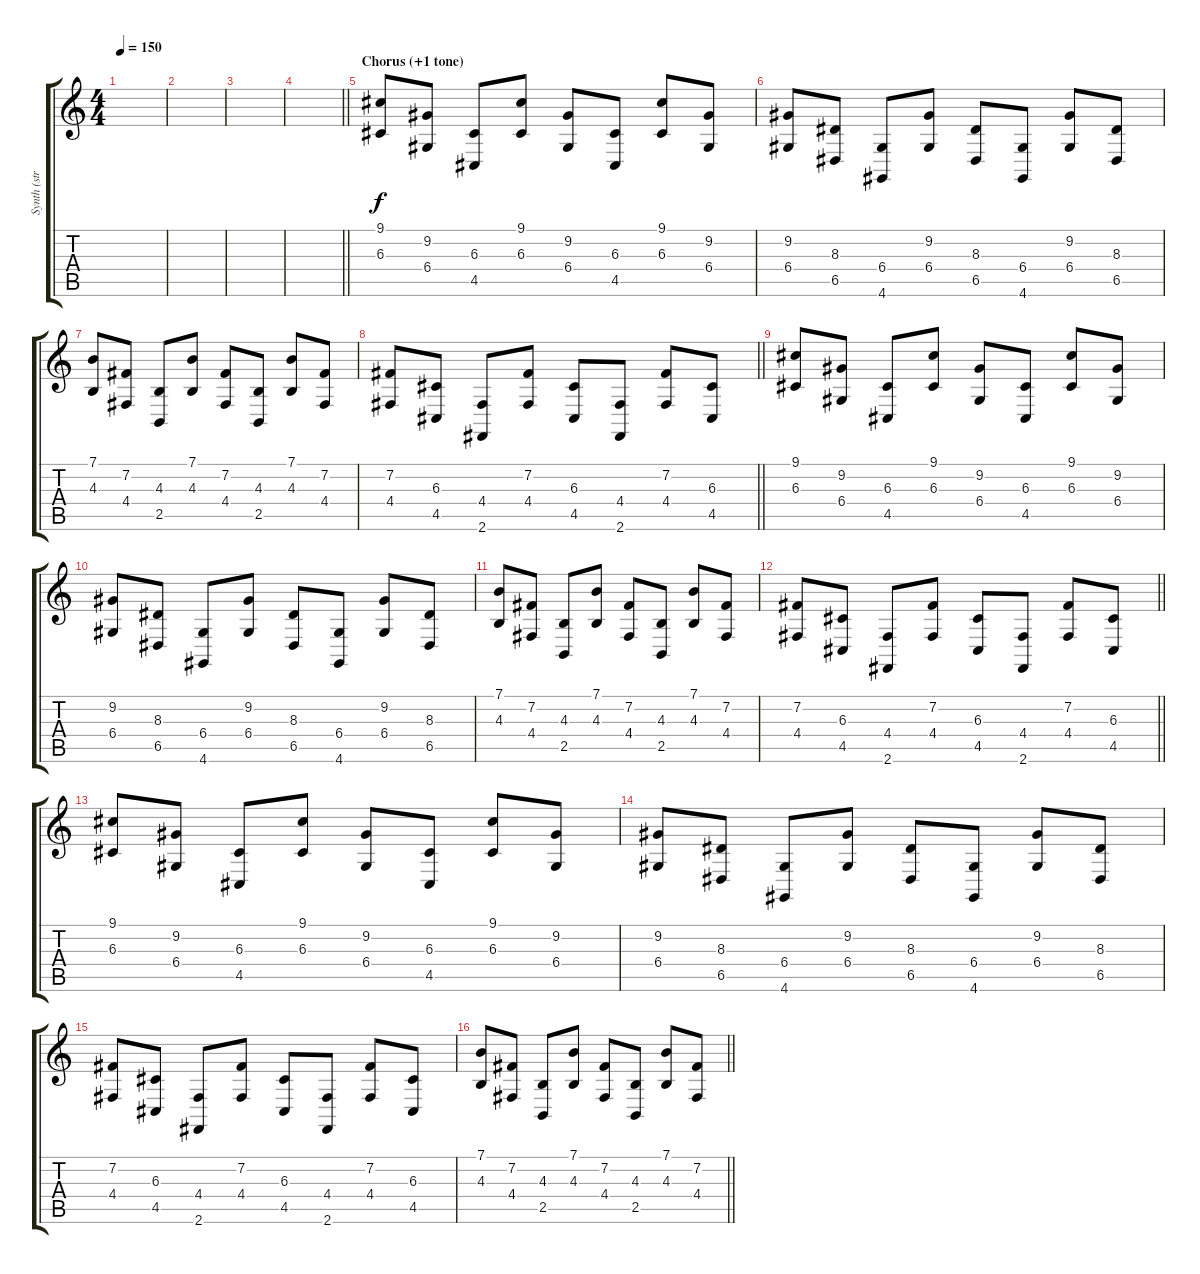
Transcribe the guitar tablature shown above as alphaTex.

\track ("Synth (strings)" "Synth (str") {instrument stringensemble1}
\staff {score tabs}
\tuning (E4 B3 G3 D3 A2 E2) {hide}
\ts (4 4)
\tempo 150
\clef g2
\ks c
|
|
|
\barLineRight lightlight
|
\section ("" "Chorus (+1 tone)")
(9.1 6.3).8 (9.2 6.4).8 (6.3 4.5).8 (9.1 6.3).8 (9.2 6.4).8 (6.3 4.5).8 (9.1 6.3).8 (9.2 6.4).8 |
(9.2 6.4).8 (8.3 6.5).8 (6.4 4.6).8 (9.2 6.4).8 (8.3 6.5).8 (6.4 4.6).8 (9.2 6.4).8 (8.3 6.5).8 |
(7.1 4.3).8 (7.2 4.4).8 (4.3 2.5).8 (7.1 4.3).8 (7.2 4.4).8 (4.3 2.5).8 (7.1 4.3).8 (7.2 4.4).8 |
\barLineRight lightlight
(7.2 4.4).8 (6.3 4.5).8 (4.4 2.6).8 (7.2 4.4).8 (6.3 4.5).8 (4.4 2.6).8 (7.2 4.4).8 (6.3 4.5).8 |
(9.1 6.3).8 (9.2 6.4).8 (6.3 4.5).8 (9.1 6.3).8 (9.2 6.4).8 (6.3 4.5).8 (9.1 6.3).8 (9.2 6.4).8 |
(9.2 6.4).8 (8.3 6.5).8 (6.4 4.6).8 (9.2 6.4).8 (8.3 6.5).8 (6.4 4.6).8 (9.2 6.4).8 (8.3 6.5).8 |
(7.1 4.3).8 (7.2 4.4).8 (4.3 2.5).8 (7.1 4.3).8 (7.2 4.4).8 (4.3 2.5).8 (7.1 4.3).8 (7.2 4.4).8 |
\barLineRight lightlight
(7.2 4.4).8 (6.3 4.5).8 (4.4 2.6).8 (7.2 4.4).8 (6.3 4.5).8 (4.4 2.6).8 (7.2 4.4).8 (6.3 4.5).8 |
(9.1 6.3).8 (9.2 6.4).8 (6.3 4.5).8 (9.1 6.3).8 (9.2 6.4).8 (6.3 4.5).8 (9.1 6.3).8 (9.2 6.4).8 |
(9.2 6.4).8 (8.3 6.5).8 (6.4 4.6).8 (9.2 6.4).8 (8.3 6.5).8 (6.4 4.6).8 (9.2 6.4).8 (8.3 6.5).8 |
(7.2 4.4).8 (6.3 4.5).8 (4.4 2.6).8 (7.2 4.4).8 (6.3 4.5).8 (4.4 2.6).8 (7.2 4.4).8 (6.3 4.5).8 |
\barLineRight lightlight
(7.1 4.3).8 (7.2 4.4).8 (4.3 2.5).8 (7.1 4.3).8 (7.2 4.4).8 (4.3 2.5).8 (7.1 4.3).8 (7.2 4.4).8
